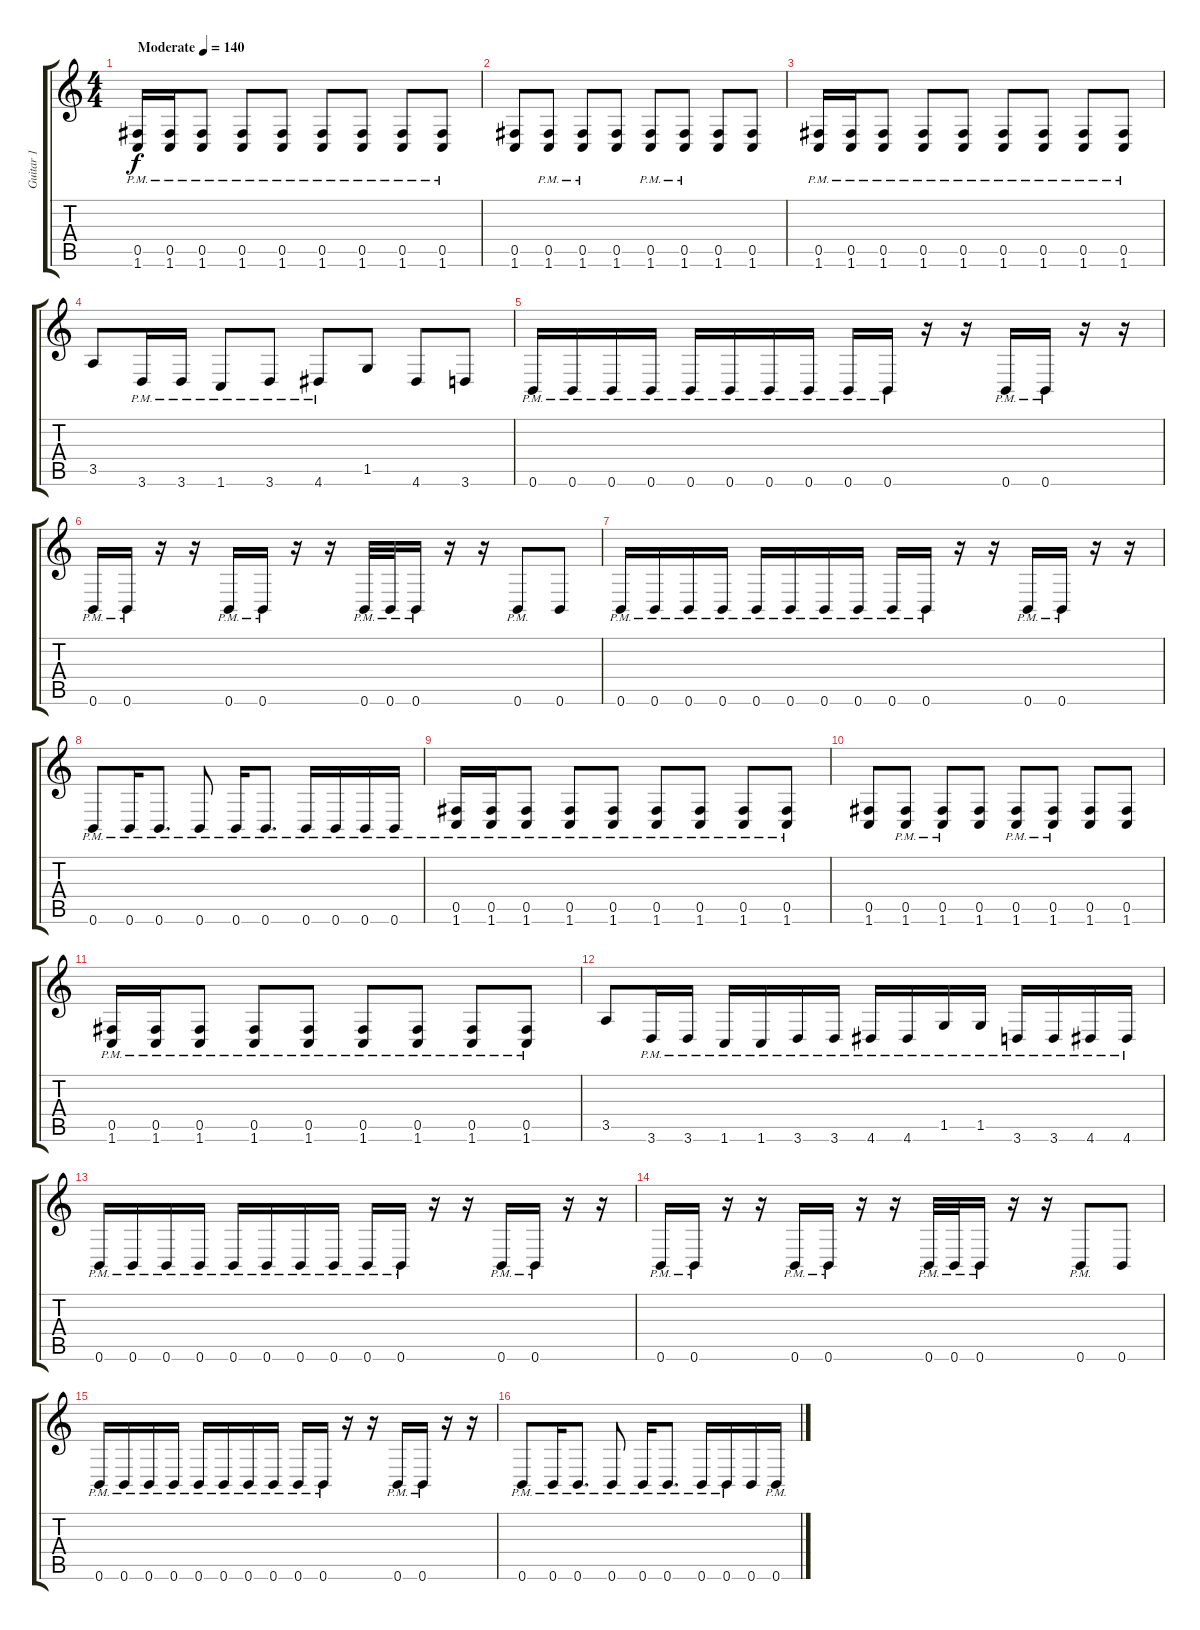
\track ("Guitar 1" "Guitar 1") {instrument distortionguitar}
\staff {score tabs}
\tuning (Db4 Ab3 E3 B2 Gb2 B1) {hide}
\ts (4 4)
\tempo (140 "Moderate")
\clef g2
\ks c
(0.5{pm} 1.6{pm}).16{dy f instrument distortionguitar} (0.5{pm} 1.6{pm}).16 (0.5{pm} 1.6{pm}).8 (0.5{pm} 1.6{pm}).8 (0.5{pm} 1.6{pm}).8 (0.5{pm} 1.6{pm}).8 (0.5{pm} 1.6{pm}).8 (0.5{pm} 1.6{pm}).8 (0.5{pm} 1.6{pm}).8 |
(0.5 1.6).8 (0.5{pm} 1.6{pm}).8 (0.5{pm} 1.6{pm}).8 (0.5 1.6).8 (0.5{pm} 1.6{pm}).8 (0.5{pm} 1.6{pm}).8 (0.5 1.6).8 (0.5 1.6).8 |
(0.5{pm} 1.6{pm}).16 (0.5{pm} 1.6{pm}).16 (0.5{pm} 1.6{pm}).8 (0.5{pm} 1.6{pm}).8 (0.5{pm} 1.6{pm}).8 (0.5{pm} 1.6{pm}).8 (0.5{pm} 1.6{pm}).8 (0.5{pm} 1.6{pm}).8 (0.5{pm} 1.6{pm}).8 |
3.5.8 3.6{pm}.16 3.6{pm}.16 1.6{pm}.8 3.6{pm}.8 4.6{pm}.8 1.5.8 4.6.8 3.6.8 |
0.6{pm}.16 0.6{pm}.16 0.6{pm}.16 0.6{pm}.16 0.6{pm}.16 0.6{pm}.16 0.6{pm}.16 0.6{pm}.16 0.6{pm}.16 0.6{pm}.16 r.16 r.16 0.6{pm}.16 0.6{pm}.16 r.16 r.16 |
0.6{pm}.16 0.6{pm}.16 r.16 r.16 0.6{pm}.16 0.6{pm}.16 r.16 r.16 0.6{pm}.32 0.6{pm}.32 0.6{pm}.16 r.16 r.16 0.6{pm}.8 0.6.8 |
0.6{pm}.16 0.6{pm}.16 0.6{pm}.16 0.6{pm}.16 0.6{pm}.16 0.6{pm}.16 0.6{pm}.16 0.6{pm}.16 0.6{pm}.16 0.6{pm}.16 r.16 r.16 0.6{pm}.16 0.6{pm}.16 r.16 r.16 |
0.6{pm}.8 0.6{pm}.16 0.6{pm}.8{d} 0.6{pm}.8 0.6{pm}.16 0.6{pm}.8{d} 0.6{pm}.16 0.6{pm}.16 0.6{pm}.16 0.6{pm}.16 |
(0.5{pm} 1.6{pm}).16 (0.5{pm} 1.6{pm}).16 (0.5{pm} 1.6{pm}).8 (0.5{pm} 1.6{pm}).8 (0.5{pm} 1.6{pm}).8 (0.5{pm} 1.6{pm}).8 (0.5{pm} 1.6{pm}).8 (0.5{pm} 1.6{pm}).8 (0.5{pm} 1.6{pm}).8 |
(0.5 1.6).8 (0.5{pm} 1.6{pm}).8 (0.5{pm} 1.6{pm}).8 (0.5 1.6).8 (0.5{pm} 1.6{pm}).8 (0.5{pm} 1.6{pm}).8 (0.5 1.6).8 (0.5 1.6).8 |
(0.5{pm} 1.6{pm}).16 (0.5{pm} 1.6{pm}).16 (0.5{pm} 1.6{pm}).8 (0.5{pm} 1.6{pm}).8 (0.5{pm} 1.6{pm}).8 (0.5{pm} 1.6{pm}).8 (0.5{pm} 1.6{pm}).8 (0.5{pm} 1.6{pm}).8 (0.5{pm} 1.6{pm}).8 |
3.5.8 3.6{pm}.16 3.6{pm}.16 1.6{pm}.16 1.6{pm}.16 3.6{pm}.16 3.6{pm}.16 4.6{pm}.16 4.6{pm}.16 1.5{pm}.16 1.5{pm}.16 3.6{pm}.16 3.6{pm}.16 4.6{pm}.16 4.6{pm}.16 |
0.6{pm}.16 0.6{pm}.16 0.6{pm}.16 0.6{pm}.16 0.6{pm}.16 0.6{pm}.16 0.6{pm}.16 0.6{pm}.16 0.6{pm}.16 0.6{pm}.16 r.16 r.16 0.6{pm}.16 0.6{pm}.16 r.16 r.16 |
0.6{pm}.16 0.6{pm}.16 r.16 r.16 0.6{pm}.16 0.6{pm}.16 r.16 r.16 0.6{pm}.32 0.6{pm}.32 0.6{pm}.16 r.16 r.16 0.6{pm}.8 0.6.8 |
0.6{pm}.16 0.6{pm}.16 0.6{pm}.16 0.6{pm}.16 0.6{pm}.16 0.6{pm}.16 0.6{pm}.16 0.6{pm}.16 0.6{pm}.16 0.6{pm}.16 r.16 r.16 0.6{pm}.16 0.6{pm}.16 r.16 r.16 |
0.6{pm}.8 0.6{pm}.16 0.6{pm}.8{d} 0.6{pm}.8 0.6{pm}.16 0.6{pm}.8{d} 0.6{pm}.16 0.6{pm}.16 0.6.16 0.6{pm}.16
